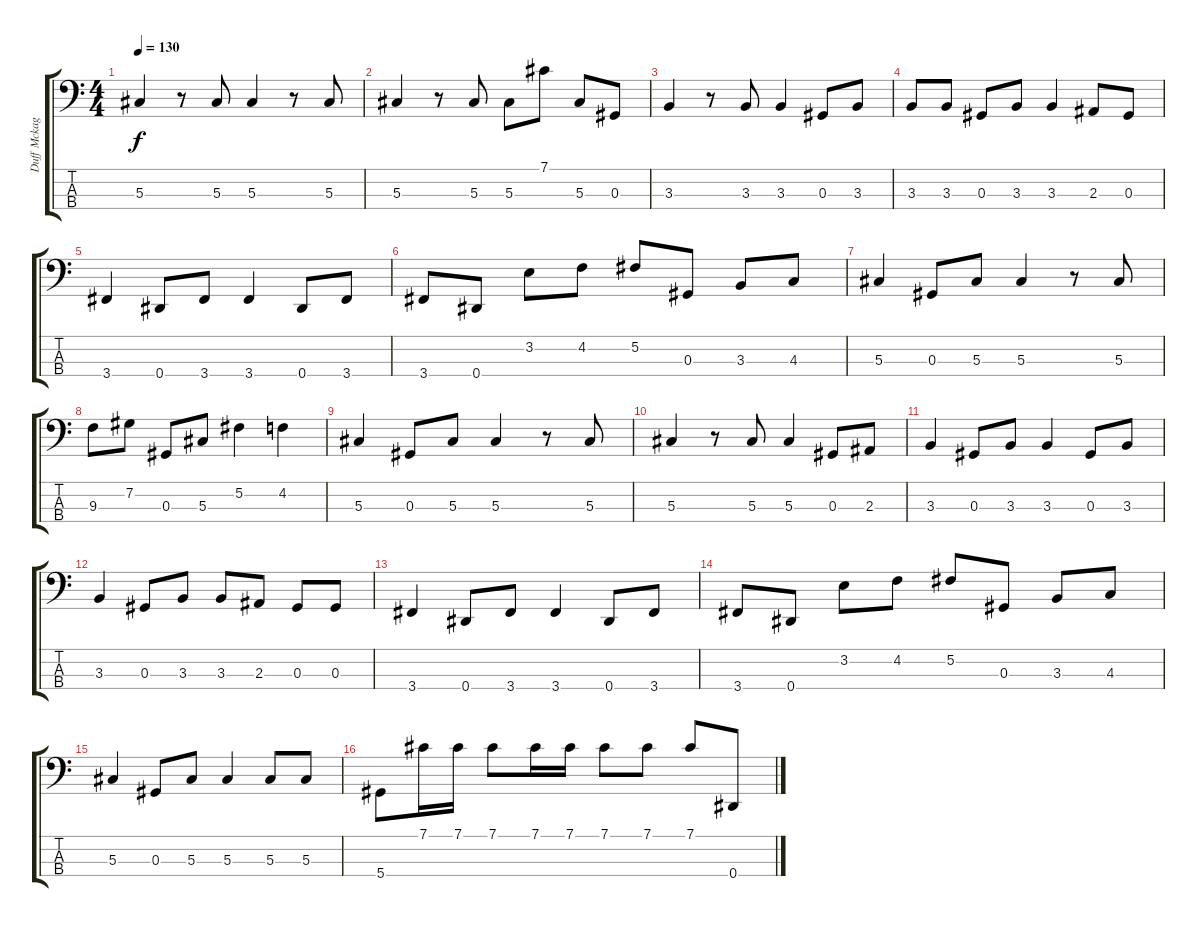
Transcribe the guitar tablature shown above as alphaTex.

\track ("Duff Mckagan" "Duff Mckag") {instrument electricbassfinger}
\staff {score tabs}
\tuning (Gb2 Db2 Ab1 Eb1) {hide}
\ts (4 4)
\tempo 130
\clef f4
\ks c
5.3.4{dy f} r.8 5.3.8 5.3.4 r.8 5.3.8 |
5.3.4 r.8 5.3.8 5.3.8 7.1.8 5.3.8 0.3.8 |
3.3.4 r.8 3.3.8 3.3.4 0.3.8 3.3.8 |
3.3.8 3.3.8 0.3.8 3.3.8 3.3.4 2.3.8 0.3.8 |
3.4.4 0.4.8 3.4.8 3.4.4 0.4.8 3.4.8 |
3.4.8 0.4.8 3.2.8 4.2.8 5.2.8 0.3.8 3.3.8 4.3.8 |
5.3.4 0.3.8 5.3.8 5.3.4 r.8 5.3.8 |
9.3.8 7.2.8 0.3.8 5.3.8 5.2.4 4.2.4 |
5.3.4 0.3.8 5.3.8 5.3.4 r.8 5.3.8 |
5.3.4 r.8 5.3.8 5.3.4 0.3.8 2.3.8 |
3.3.4 0.3.8 3.3.8 3.3.4 0.3.8 3.3.8 |
3.3.4 0.3.8 3.3.8 3.3.8 2.3.8 0.3.8 0.3.8 |
3.4.4 0.4.8 3.4.8 3.4.4 0.4.8 3.4.8 |
3.4.8 0.4.8 3.2.8 4.2.8 5.2.8 0.3.8 3.3.8 4.3.8 |
5.3.4 0.3.8 5.3.8 5.3.4 5.3.8 5.3.8 |
5.4.8 7.1.16 7.1.16 7.1.8 7.1.16 7.1.16 7.1.8 7.1.8 7.1.8 0.4.8
